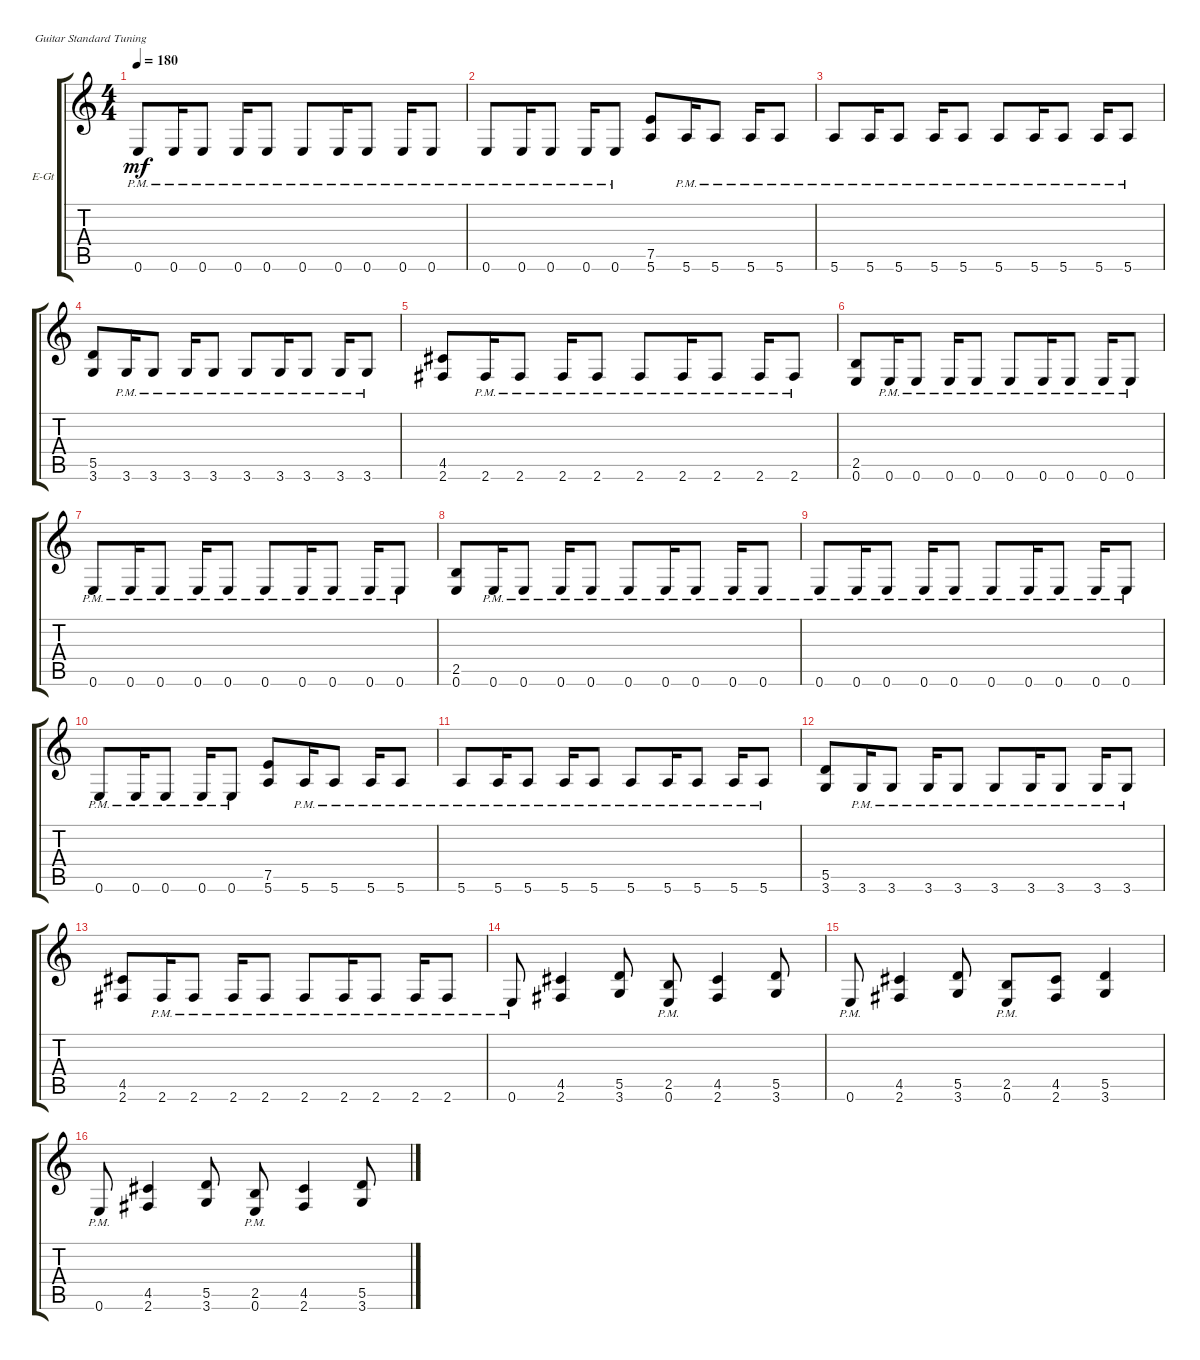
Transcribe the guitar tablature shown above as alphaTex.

\bracketExtendMode groupsimilarinstruments
\firstSystemTrackNameOrientation horizontal
\otherSystemsTrackNameOrientation horizontal
\track ("Gtr Dist 1" "E-Gt") {instrument overdrivenguitar}
\staff {score tabs}
\tuning (E4 B3 G3 D3 A2 E2)
\ts (4 4)
\tempo 180
\clef g2
\ks c
0.6{pm}.8{dy mf} 0.6{pm}.16 0.6{pm}.8 0.6{pm}.16 0.6{pm}.8 0.6{pm}.8 0.6{pm}.16 0.6{pm}.8 0.6{pm}.16 0.6{pm}.8 |
0.6{pm}.8 0.6{pm}.16 0.6{pm}.8 0.6{pm}.16 0.6{pm}.8 (7.5 5.6).8 5.6{pm}.16 5.6{pm}.8 5.6{pm}.16 5.6{pm}.8 |
5.6{pm}.8 5.6{pm}.16 5.6{pm}.8 5.6{pm}.16 5.6{pm}.8 5.6{pm}.8 5.6{pm}.16 5.6{pm}.8 5.6{pm}.16 5.6{pm}.8 |
(5.5 3.6).8 3.6{pm}.16 3.6{pm}.8 3.6{pm}.16 3.6{pm}.8 3.6{pm}.8 3.6{pm}.16 3.6{pm}.8 3.6{pm}.16 3.6{pm}.8 |
(4.5 2.6).8 2.6{pm}.16 2.6{pm}.8 2.6{pm}.16 2.6{pm}.8 2.6{pm}.8 2.6{pm}.16 2.6{pm}.8 2.6{pm}.16 2.6{pm}.8 |
(2.5 0.6).8 0.6{pm}.16 0.6{pm}.8 0.6{pm}.16 0.6{pm}.8 0.6{pm}.8 0.6{pm}.16 0.6{pm}.8 0.6{pm}.16 0.6{pm}.8 |
0.6{pm}.8 0.6{pm}.16 0.6{pm}.8 0.6{pm}.16 0.6{pm}.8 0.6{pm}.8 0.6{pm}.16 0.6{pm}.8 0.6{pm}.16 0.6{pm}.8 |
(2.5 0.6).8 0.6{pm}.16 0.6{pm}.8 0.6{pm}.16 0.6{pm}.8 0.6{pm}.8 0.6{pm}.16 0.6{pm}.8 0.6{pm}.16 0.6{pm}.8 |
0.6{pm}.8 0.6{pm}.16 0.6{pm}.8 0.6{pm}.16 0.6{pm}.8 0.6{pm}.8 0.6{pm}.16 0.6{pm}.8 0.6{pm}.16 0.6{pm}.8 |
0.6{pm}.8 0.6{pm}.16 0.6{pm}.8 0.6{pm}.16 0.6{pm}.8 (7.5 5.6).8 5.6{pm}.16 5.6{pm}.8 5.6{pm}.16 5.6{pm}.8 |
5.6{pm}.8 5.6{pm}.16 5.6{pm}.8 5.6{pm}.16 5.6{pm}.8 5.6{pm}.8 5.6{pm}.16 5.6{pm}.8 5.6{pm}.16 5.6{pm}.8 |
(5.5 3.6).8 3.6{pm}.16 3.6{pm}.8 3.6{pm}.16 3.6{pm}.8 3.6{pm}.8 3.6{pm}.16 3.6{pm}.8 3.6{pm}.16 3.6{pm}.8 |
(4.5 2.6).8 2.6{pm}.16 2.6{pm}.8 2.6{pm}.16 2.6{pm}.8 2.6{pm}.8 2.6{pm}.16 2.6{pm}.8 2.6{pm}.16 2.6{pm}.8 |
0.6{pm}.8 (4.5 2.6).4 (5.5 3.6).8 (2.5{pm} 0.6{pm}).8 (4.5 2.6).4 (5.5 3.6).8 |
0.6{pm}.8 (4.5 2.6).4 (5.5 3.6).8 (2.5{pm} 0.6{pm}).8 (4.5 2.6).8 (5.5 3.6).4 |
0.6{pm}.8 (4.5 2.6).4 (5.5 3.6).8 (2.5{pm} 0.6{pm}).8 (4.5 2.6).4 (5.5 3.6).8
